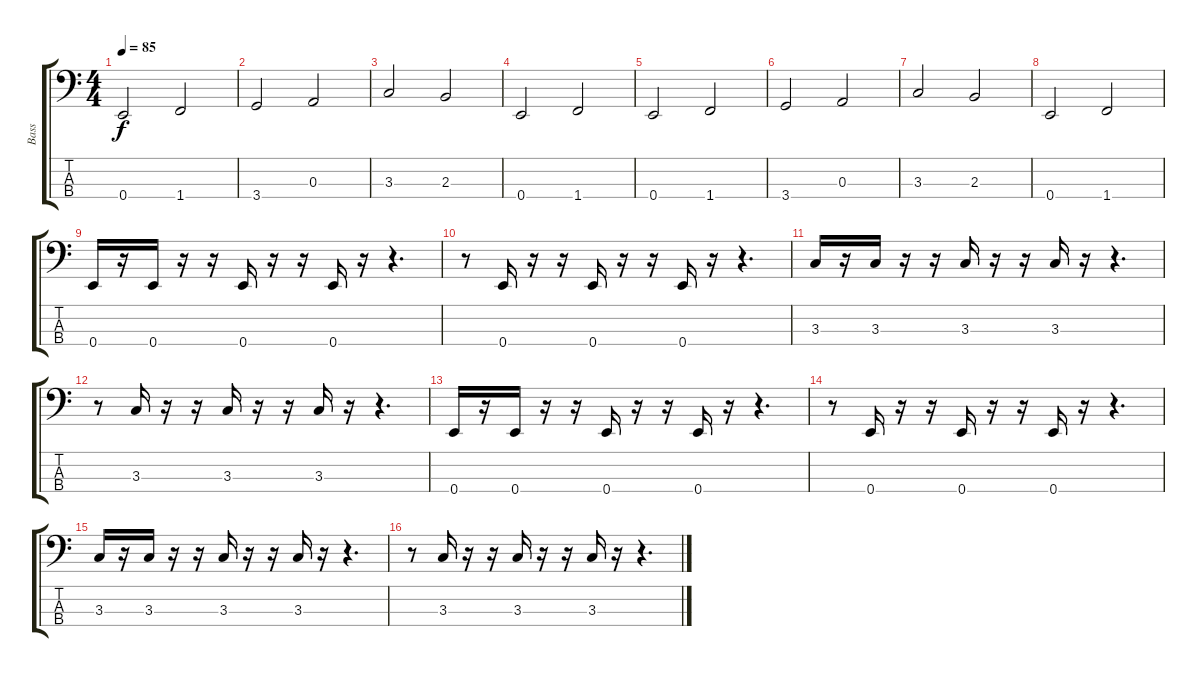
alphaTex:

\track ("Bass" "Bass") {instrument electricbassfinger}
\staff {score tabs}
\tuning (G2 D2 A1 E1) {hide}
\ts (4 4)
\tempo 85
\clef f4
\ks c
0.4.2{dy f} 1.4.2 |
3.4.2 0.3.2 |
3.3.2 2.3.2 |
0.4.2 1.4.2 |
0.4.2 1.4.2 |
3.4.2 0.3.2 |
3.3.2 2.3.2 |
0.4.2 1.4.2 |
0.4.16 r.16 0.4.16 r.16 r.16 0.4.16 r.16 r.16 0.4.16 r.16 r.4{d} |
r.8 0.4.16 r.16 r.16 0.4.16 r.16 r.16 0.4.16 r.16 r.4{d} |
3.3.16 r.16 3.3.16 r.16 r.16 3.3.16 r.16 r.16 3.3.16 r.16 r.4{d} |
r.8 3.3.16 r.16 r.16 3.3.16 r.16 r.16 3.3.16 r.16 r.4{d} |
0.4.16 r.16 0.4.16 r.16 r.16 0.4.16 r.16 r.16 0.4.16 r.16 r.4{d} |
r.8 0.4.16 r.16 r.16 0.4.16 r.16 r.16 0.4.16 r.16 r.4{d} |
3.3.16 r.16 3.3.16 r.16 r.16 3.3.16 r.16 r.16 3.3.16 r.16 r.4{d} |
r.8 3.3.16 r.16 r.16 3.3.16 r.16 r.16 3.3.16 r.16 r.4{d}
